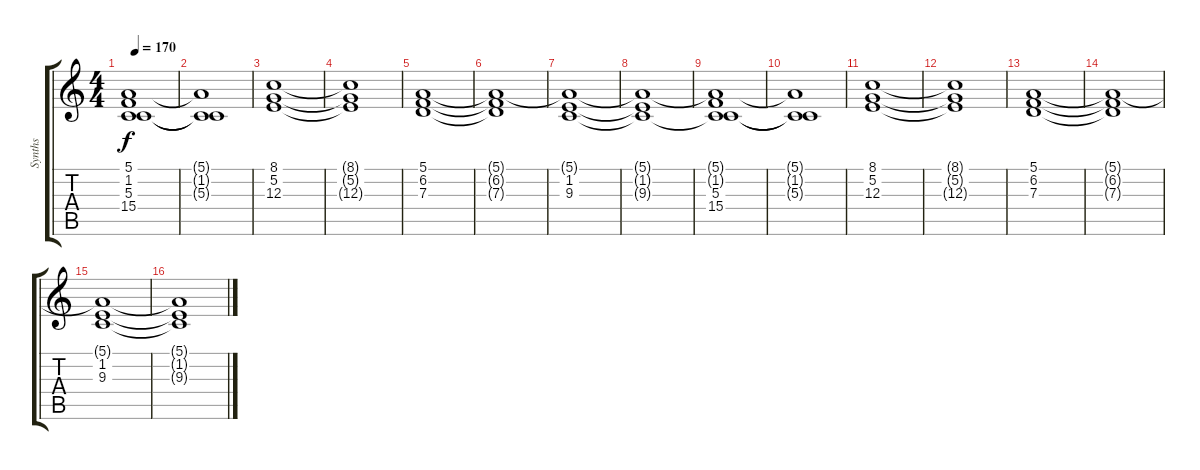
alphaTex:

\track ("Synths" "Synths") {instrument synthstrings1}
\staff {score tabs}
\tuning (E4 B3 G3 D3 A2 E2) {hide}
\ts (4 4)
\tempo 170
\clef g2
\ks c
(5.1{t} 1.2{t} 5.3 15.4).1{dy f} |
(5.1{t} 1.2{t} 5.3{t}).1 |
(8.1 5.2 12.3).1 |
(8.1{t} 5.2{t} 12.3{t}).1 |
(5.1 6.2 7.3).1 |
(5.1{t} 6.2{t} 7.3{t}).1 |
(5.1{t} 1.2 9.3).1 |
(5.1{t} 1.2{t} 9.3{t}).1 |
(5.1{t} 1.2{t} 5.3 15.4).1 |
(5.1{t} 1.2{t} 5.3{t}).1 |
(8.1 5.2 12.3).1 |
(8.1{t} 5.2{t} 12.3{t}).1 |
(5.1 6.2 7.3).1 |
(5.1{t} 6.2{t} 7.3{t}).1 |
(5.1{t} 1.2 9.3).1 |
(5.1{t} 1.2{t} 9.3{t}).1
